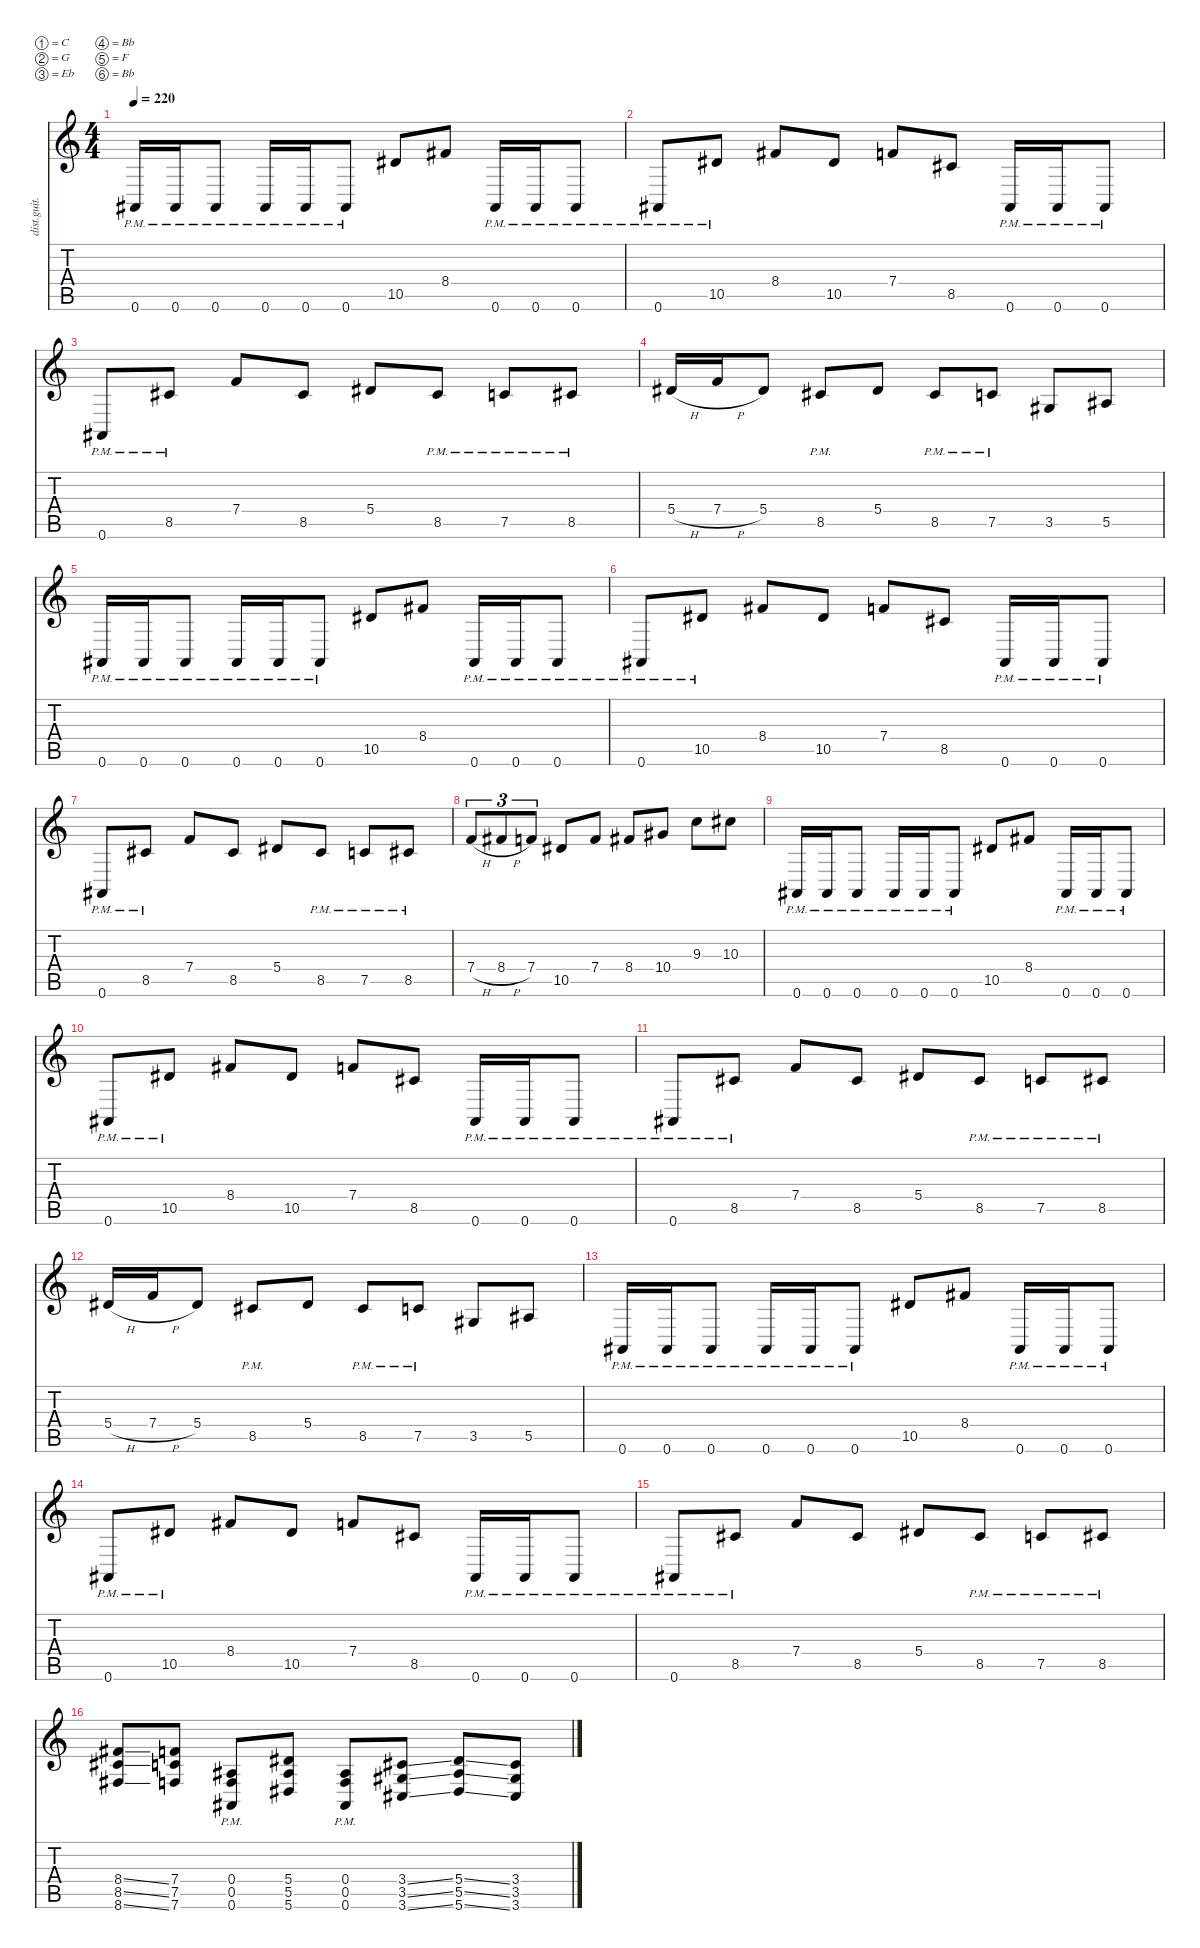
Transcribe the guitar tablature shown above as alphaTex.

\defaultSystemsLayout 4
\hideDynamics
\bracketExtendMode nobrackets
\track ("riff L" "dist.guit.") {instrument distortionguitar}
\staff {score tabs}
\tuning (C4 G3 Eb3 Bb2 F2 Bb1)
\ts (4 4)
\tempo 220
\clef g2
\ks c
0.6{pm acc #}.16{dy mf beam Up} 0.6{pm acc #}.16{beam Up} 0.6{pm acc #}.8{beam Up} 0.6{pm acc #}.16{beam Up} 0.6{pm acc #}.16{beam Up} 0.6{pm acc #}.8{beam Up} 10.5{acc #}.8{beam Up} 8.4{acc #}.8{beam Up} 0.6{pm acc #}.16{beam Up} 0.6{pm acc #}.16{beam Up} 0.6{pm acc #}.8{beam Up} |
0.6{pm acc #}.8{beam Up} 10.5{pm acc #}.8{beam Up} 8.4{acc #}.8{beam Up} 10.5{acc #}.8{beam Up} 7.4.8{beam Up} 8.5{acc #}.8{beam Up} 0.6{pm acc #}.16{beam Up} 0.6{pm acc #}.16{beam Up} 0.6{pm acc #}.8{beam Up} |
0.6{pm acc #}.8{beam Up} 8.5{pm acc #}.8{beam Up} 7.4.8{beam Up} 8.5{acc #}.8{beam Up} 5.4{acc #}.8{beam Up} 8.5{pm acc #}.8{beam Up} 7.5{pm}.8{beam Up} 8.5{pm acc #}.8{beam Up} |
5.4{h acc #}.16{beam Up} 7.4{h}.16{beam Up} 5.4{acc #}.8{beam Up} 8.5{pm acc #}.8{beam Up} 5.4{acc #}.8{beam Up} 8.5{pm acc #}.8{beam Up} 7.5{pm}.8{beam Up} 3.5{acc #}.8{beam Up} 5.5{acc #}.8{beam Up} |
0.6{pm acc #}.16{beam Up} 0.6{pm acc #}.16{beam Up} 0.6{pm acc #}.8{beam Up} 0.6{pm acc #}.16{beam Up} 0.6{pm acc #}.16{beam Up} 0.6{pm acc #}.8{beam Up} 10.5{acc #}.8{beam Up} 8.4{acc #}.8{beam Up} 0.6{pm acc #}.16{beam Up} 0.6{pm acc #}.16{beam Up} 0.6{pm acc #}.8{beam Up} |
0.6{pm acc #}.8{beam Up} 10.5{pm acc #}.8{beam Up} 8.4{acc #}.8{beam Up} 10.5{acc #}.8{beam Up} 7.4.8{beam Up} 8.5{acc #}.8{beam Up} 0.6{pm acc #}.16{beam Up} 0.6{pm acc #}.16{beam Up} 0.6{pm acc #}.8{beam Up} |
0.6{pm acc #}.8{beam Up} 8.5{pm acc #}.8{beam Up} 7.4.8{beam Up} 8.5{acc #}.8{beam Up} 5.4{acc #}.8{beam Up} 8.5{pm acc #}.8{beam Up} 7.5{pm}.8{beam Up} 8.5{pm acc #}.8{beam Up} |
7.4{h}.8{tu (3 2) beam Up} 8.4{h acc #}.8{tu (3 2) beam Up} 7.4.8{tu (3 2) beam Up} 10.5{acc #}.8{beam Up} 7.4.8{beam Up} 8.4{acc #}.8{beam Up} 10.4{acc #}.8{beam Up} 9.3.8{beam Down} 10.3{acc #}.8{beam Down} |
0.6{pm acc #}.16{beam Up} 0.6{pm acc #}.16{beam Up} 0.6{pm acc #}.8{beam Up} 0.6{pm acc #}.16{beam Up} 0.6{pm acc #}.16{beam Up} 0.6{pm acc #}.8{beam Up} 10.5{acc #}.8{beam Up} 8.4{acc #}.8{beam Up} 0.6{pm acc #}.16{beam Up} 0.6{pm acc #}.16{beam Up} 0.6{pm acc #}.8{beam Up} |
0.6{pm acc #}.8{beam Up} 10.5{pm acc #}.8{beam Up} 8.4{acc #}.8{beam Up} 10.5{acc #}.8{beam Up} 7.4.8{beam Up} 8.5{acc #}.8{beam Up} 0.6{pm acc #}.16{beam Up} 0.6{pm acc #}.16{beam Up} 0.6{pm acc #}.8{beam Up} |
0.6{pm acc #}.8{beam Up} 8.5{pm acc #}.8{beam Up} 7.4.8{beam Up} 8.5{acc #}.8{beam Up} 5.4{acc #}.8{beam Up} 8.5{pm acc #}.8{beam Up} 7.5{pm}.8{beam Up} 8.5{pm acc #}.8{beam Up} |
5.4{h acc #}.16{beam Up} 7.4{h}.16{beam Up} 5.4{acc #}.8{beam Up} 8.5{pm acc #}.8{beam Up} 5.4{acc #}.8{beam Up} 8.5{pm acc #}.8{beam Up} 7.5{pm}.8{beam Up} 3.5{acc #}.8{beam Up} 5.5{acc #}.8{beam Up} |
0.6{pm acc #}.16{beam Up} 0.6{pm acc #}.16{beam Up} 0.6{pm acc #}.8{beam Up} 0.6{pm acc #}.16{beam Up} 0.6{pm acc #}.16{beam Up} 0.6{pm acc #}.8{beam Up} 10.5{acc #}.8{beam Up} 8.4{acc #}.8{beam Up} 0.6{pm acc #}.16{beam Up} 0.6{pm acc #}.16{beam Up} 0.6{pm acc #}.8{beam Up} |
0.6{pm acc #}.8{beam Up} 10.5{pm acc #}.8{beam Up} 8.4{acc #}.8{beam Up} 10.5{acc #}.8{beam Up} 7.4.8{beam Up} 8.5{acc #}.8{beam Up} 0.6{pm acc #}.16{beam Up} 0.6{pm acc #}.16{beam Up} 0.6{pm acc #}.8{beam Up} |
0.6{pm acc #}.8{beam Up} 8.5{pm acc #}.8{beam Up} 7.4.8{beam Up} 8.5{acc #}.8{beam Up} 5.4{acc #}.8{beam Up} 8.5{pm acc #}.8{beam Up} 7.5{pm}.8{beam Up} 8.5{pm acc #}.8{beam Up} |
(8.6{ss acc #} 8.4{ss acc #} 8.5{ss acc #}).8{beam Up} (7.6 7.5 7.4).8{beam Up} (0.6{pm acc #} 0.4{pm acc #} 0.5{pm}).8{beam Up} (5.6{acc #} 5.5{acc #} 5.4{acc #}).8{beam Up} (0.6{pm acc #} 0.4{pm acc #} 0.5{pm}).8{beam Up} (3.6{ss acc #} 3.5{ss acc #} 3.4{ss acc #}).8{beam Up} (5.6{ss acc #} 5.4{ss acc #} 5.5{ss acc #}).8{beam Up} (3.6{acc #} 3.5{acc #} 3.4{acc #}).8{beam Up}
